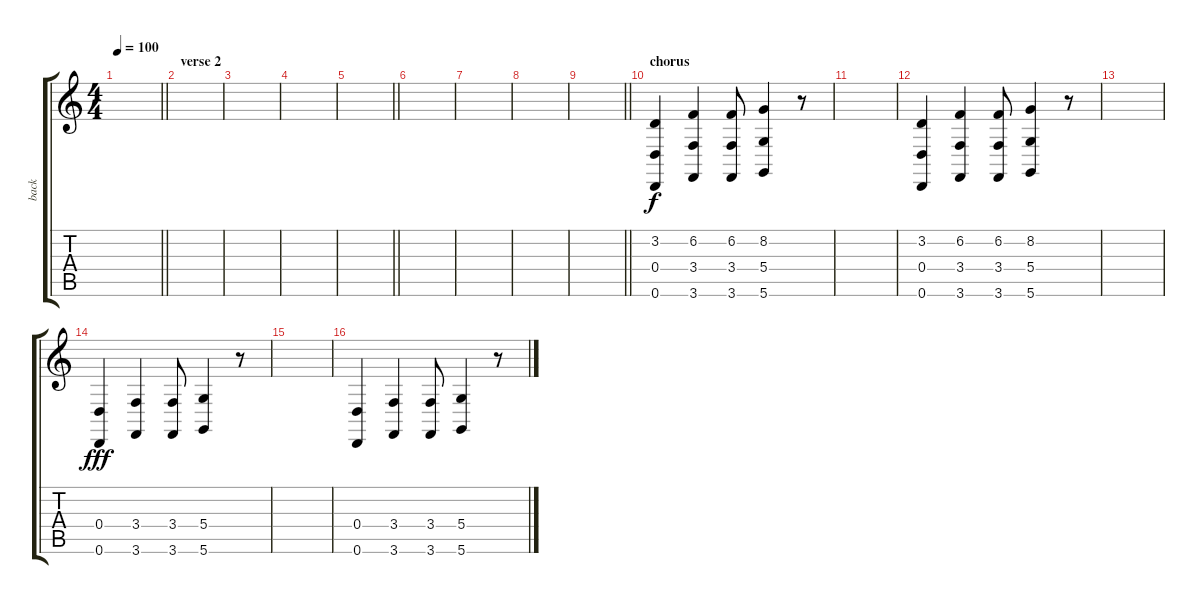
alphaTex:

\track ("back" "back") {instrument lead1square}
\staff {score tabs}
\tuning (E4 B3 G3 D3 A2 D2) {hide}
\ts (4 4)
\tempo 100
\clef g2
\barLineRight lightlight
\ks c
|
\section ("" "verse 2")
|
|
|
\barLineRight lightlight
|
|
|
|
\barLineRight lightlight
|
\section ("" "chorus")
(3.2 0.4 0.6).4 (6.2 3.4 3.6).4 (6.2 3.4 3.6).8 (8.2 5.4 5.6).4 r.8 |
|
(3.2 0.4 0.6).4 (6.2 3.4 3.6).4 (6.2 3.4 3.6).8 (8.2 5.4 5.6).4 r.8 |
|
(0.4 0.6).4{dy fff} (3.4 3.6).4 (3.4 3.6).8 (5.4 5.6).4 r.8 |
|
(0.4 0.6).4 (3.4 3.6).4 (3.4 3.6).8 (5.4 5.6).4 r.8
